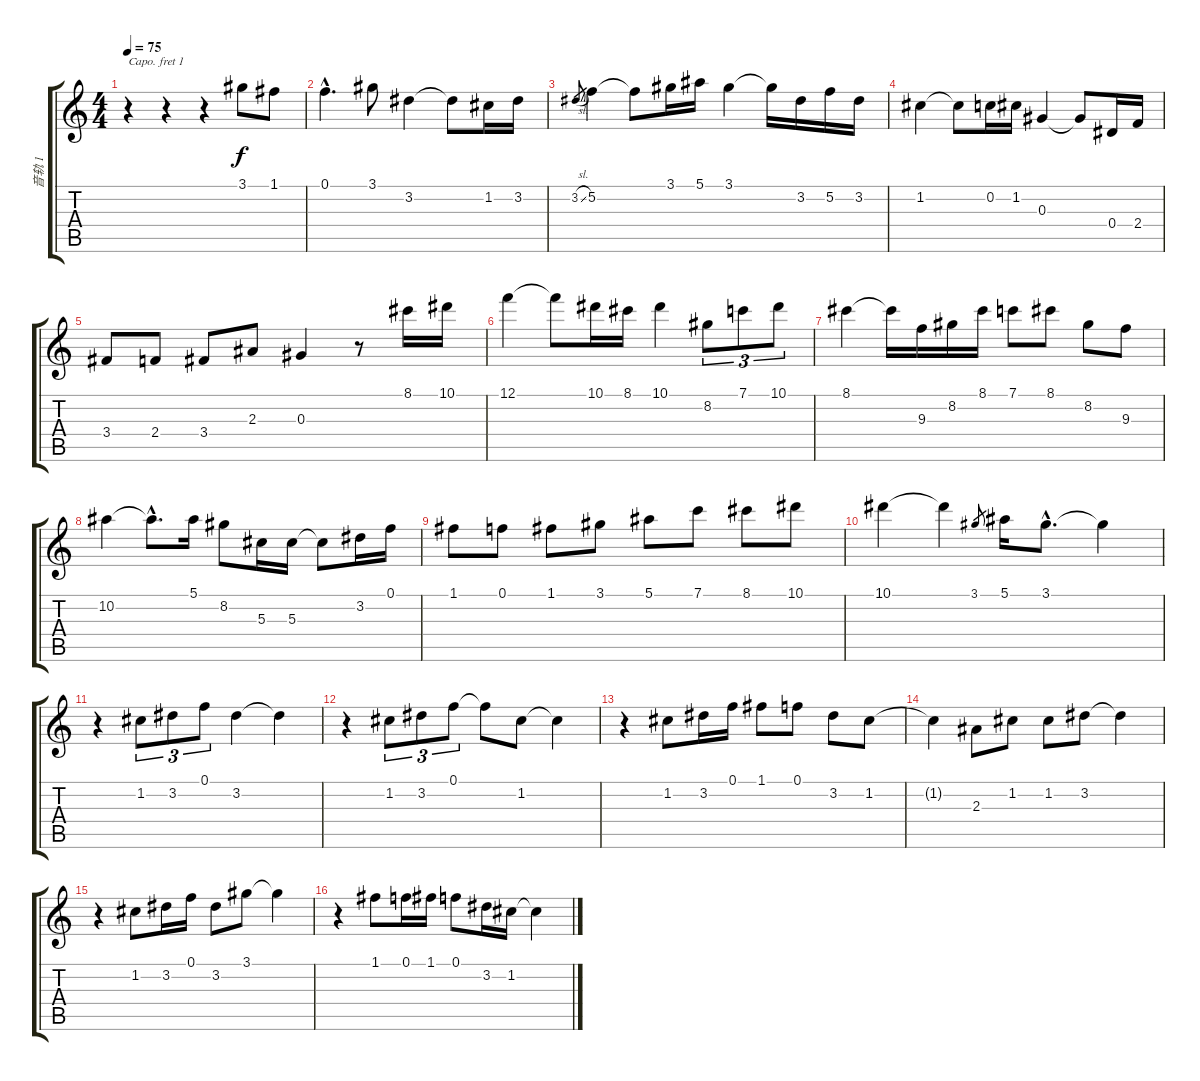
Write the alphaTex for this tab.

\track ("音轨 1" "音轨 1") {instrument acousticguitarnylon}
\staff {score tabs}
\capo 1
\tuning (E4 B3 G3 D3 A2 E2) {hide}
\ts (4 4)
\tempo 75
\clef g2
\ks c
r.4{dy f instrument acousticguitarnylon} r.4 r.4 3.1.8 1.1.8 |
0.1{hac}.4{d} 3.1.8 3.2.4 3.2{t}.8 1.2.16 3.2.16 |
3.2{sl}.8{gr} 5.2.4 5.2{t}.8 3.1.16 5.1.16 3.1.4 3.1{t}.16 3.2.16 5.2.16 3.2.16 |
1.2.4 1.2{t}.8 0.2.16 1.2.16 0.3.4 0.3{t}.8 0.4.16 2.4.16 |
3.4.8 2.4.8 3.4.8 2.3.8 0.3.4 r.8 8.1.16 10.1.16 |
12.1.4 12.1{t}.8 10.1.16 8.1.16 10.1.4 8.2.8{tu (3 2)} 7.1.8{tu (3 2)} 10.1.8{tu (3 2)} |
8.1.4 8.1{t}.16 9.3.16 8.2.16 8.1.16 7.1.8 8.1.8 8.2.8 9.3.8 |
10.2.4 10.2{hac t}.8{d} 5.1.16 8.2.8 5.3.16 5.3.16 5.3{t}.8 3.2.16 0.1.16 |
1.1.8 0.1.8 1.1.8 3.1.8 5.1.8 7.1.8 8.1.8 10.1.8 |
10.1.4 10.1{t}.4 3.1.8{gr} 5.1.16 3.1{hac}.8{d} 3.1{t}.4 |
r.4 1.2.8{tu (3 2)} 3.2.8{tu (3 2)} 0.1.8{tu (3 2)} 3.2.4 3.2{t}.4 |
r.4 1.2.8{tu (3 2)} 3.2.8{tu (3 2)} 0.1.8{tu (3 2)} 0.1{t}.8 1.2.8 1.2{t}.4 |
r.4 1.2.8 3.2.16 0.1.16 1.1.8 0.1.8 3.2.8 1.2.8 |
1.2{t}.4 2.3.8 1.2.8 1.2.8 3.2.8 3.2{t}.4 |
r.4 1.2.8 3.2.16 0.1.16 3.2.8 3.1.8 3.1{t}.4 |
r.4 1.1.8 0.1.16 1.1.16 0.1.8 3.2.16 1.2.16 1.2{t}.4
